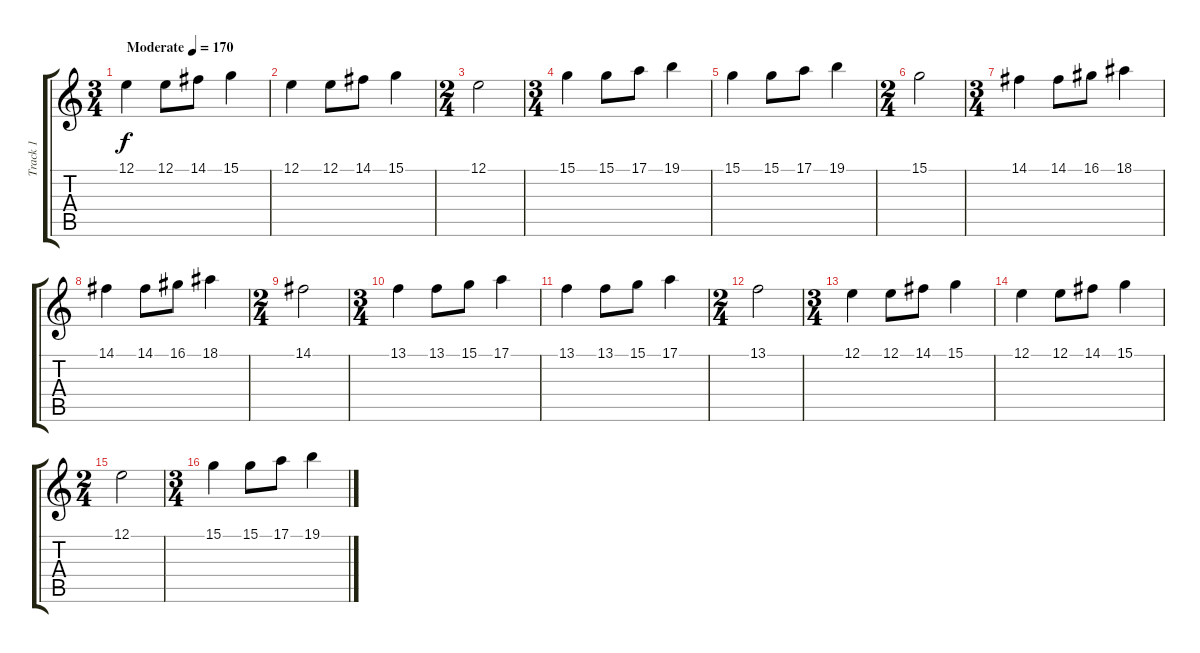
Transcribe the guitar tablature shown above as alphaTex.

\track ("Track 1" "Track 1") {instrument acousticgrandpiano}
\staff {score tabs}
\tuning (E4 B3 G3 D3 A2 E2) {hide}
\ts (3 4)
\tempo (170 "Moderate")
\clef g2
\ks c
12.1.4{dy f instrument acousticgrandpiano} 12.1.8 14.1.8 15.1.4 |
12.1.4 12.1.8 14.1.8 15.1.4 |
\ts (2 4)
12.1.2 |
\ts (3 4)
15.1.4 15.1.8 17.1.8 19.1.4 |
15.1.4 15.1.8 17.1.8 19.1.4 |
\ts (2 4)
15.1.2 |
\ts (3 4)
14.1.4 14.1.8 16.1.8 18.1.4 |
14.1.4 14.1.8 16.1.8 18.1.4 |
\ts (2 4)
14.1.2 |
\ts (3 4)
13.1.4 13.1.8 15.1.8 17.1.4 |
13.1.4 13.1.8 15.1.8 17.1.4 |
\ts (2 4)
13.1.2 |
\ts (3 4)
12.1.4 12.1.8 14.1.8 15.1.4 |
12.1.4 12.1.8 14.1.8 15.1.4 |
\ts (2 4)
12.1.2 |
\ts (3 4)
15.1.4 15.1.8 17.1.8 19.1.4
